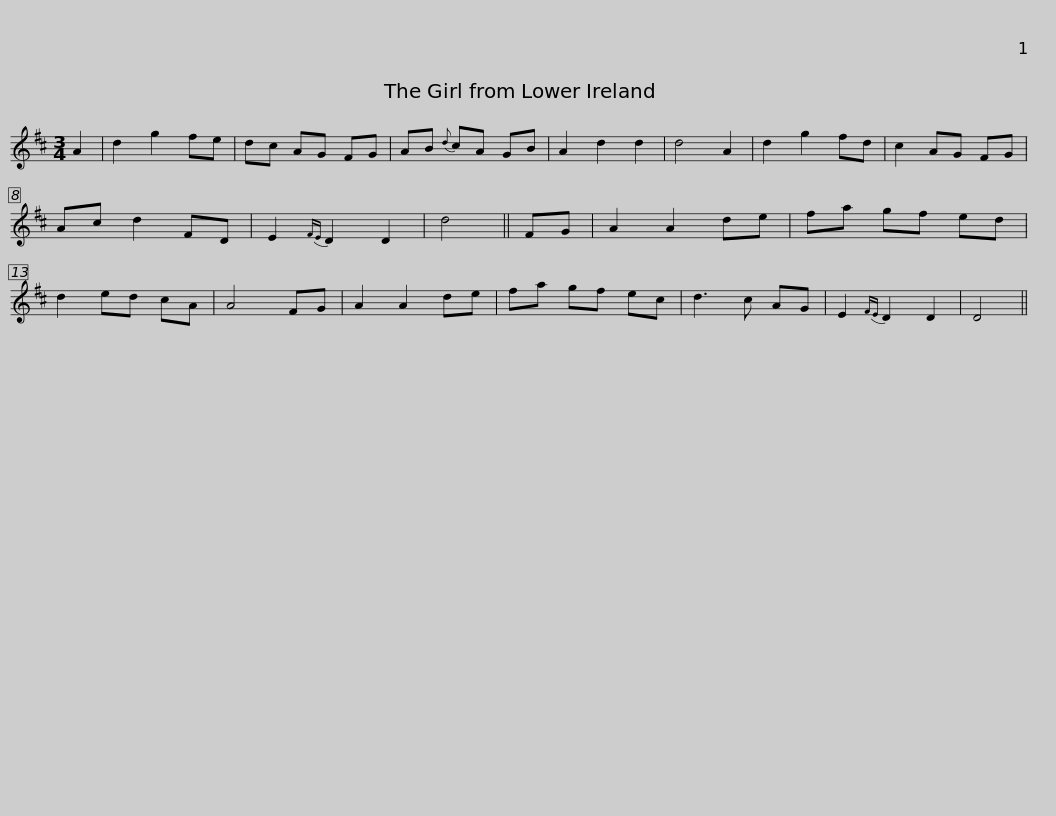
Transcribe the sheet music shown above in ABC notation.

X:1
L:1/8
M:3/4
I:linebreak $
K:D
V:1 treble
V:1
 A2 | d2 g2 fe | dc AG FG | AB{d} cA GB | A2 d2 d2 | %5
 d4 A2 | d2 g2 fd | c2 AG FG | Ac d2 FD | E2{FE} D2 D2 |$ %10
 d4 || FG | A2 A2 de | fa gf ed | d2 ed cA | %15
 A4 FG | A2 A2 de | fa gf ec | d3 c AG | E2{FE} D2 D2 | %20
 D4 || %21
